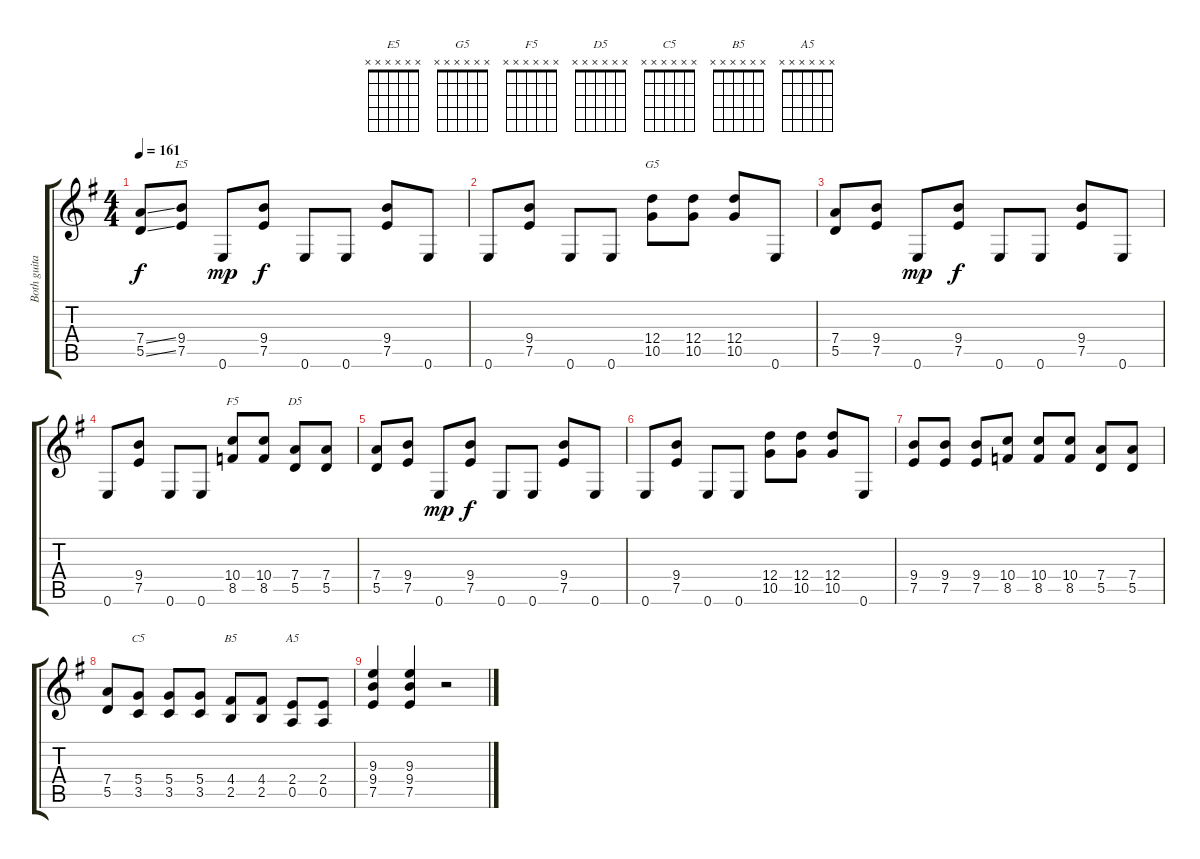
\track ("Both guitars" "Both guita") {instrument overdrivenguitar}
\staff {score tabs}
\tuning (E4 B3 G3 D3 A2 E2) {hide}
\chord ("E5" x x x x x x) {firstfret 0}
\chord ("G5" x x x x x x) {firstfret 0}
\chord ("F5" x x x x x x) {firstfret 0}
\chord ("D5" x x x x x x) {firstfret 0}
\chord ("C5" x x x x x x) {firstfret 0}
\chord ("B5" x x x x x x) {firstfret 0}
\chord ("A5" x x x x x x) {firstfret 0}
\ts (4 4)
\tempo 161
\clef g2
\ks g
(7.4{ss} 5.5{ss}).8{dy f} (9.4 7.5).8{ch "E5"} 0.6.8{dy mp} (9.4 7.5).8{dy f} 0.6.8 0.6.8 (9.4 7.5).8 0.6.8 |
0.6.8 (9.4 7.5).8 0.6.8 0.6.8 (12.4 10.5).8{ch "G5"} (12.4 10.5).8 (12.4 10.5).8 0.6.8 |
(7.4 5.5).8 (9.4 7.5).8 0.6.8{dy mp} (9.4 7.5).8{dy f} 0.6.8 0.6.8 (9.4 7.5).8 0.6.8 |
0.6.8 (9.4 7.5).8 0.6.8 0.6.8 (10.4 8.5).8{ch "F5"} (10.4 8.5).8 (7.4 5.5).8{ch "D5"} (7.4 5.5).8 |
(7.4 5.5).8 (9.4 7.5).8 0.6.8{dy mp} (9.4 7.5).8{dy f} 0.6.8 0.6.8 (9.4 7.5).8 0.6.8 |
0.6.8 (9.4 7.5).8 0.6.8 0.6.8 (12.4 10.5).8 (12.4 10.5).8 (12.4 10.5).8 0.6.8 |
(9.4 7.5).8 (9.4 7.5).8 (9.4 7.5).8 (10.4 8.5).8 (10.4 8.5).8 (10.4 8.5).8 (7.4 5.5).8 (7.4 5.5).8 |
(7.4 5.5).8 (5.4 3.5).8{ch "C5"} (5.4 3.5).8 (5.4 3.5).8 (4.4 2.5).8{ch "B5"} (4.4 2.5).8 (2.4 0.5).8{ch "A5"} (2.4 0.5).8 |
(9.3 9.4 7.5).4 (9.3 9.4 7.5).4 r.2
